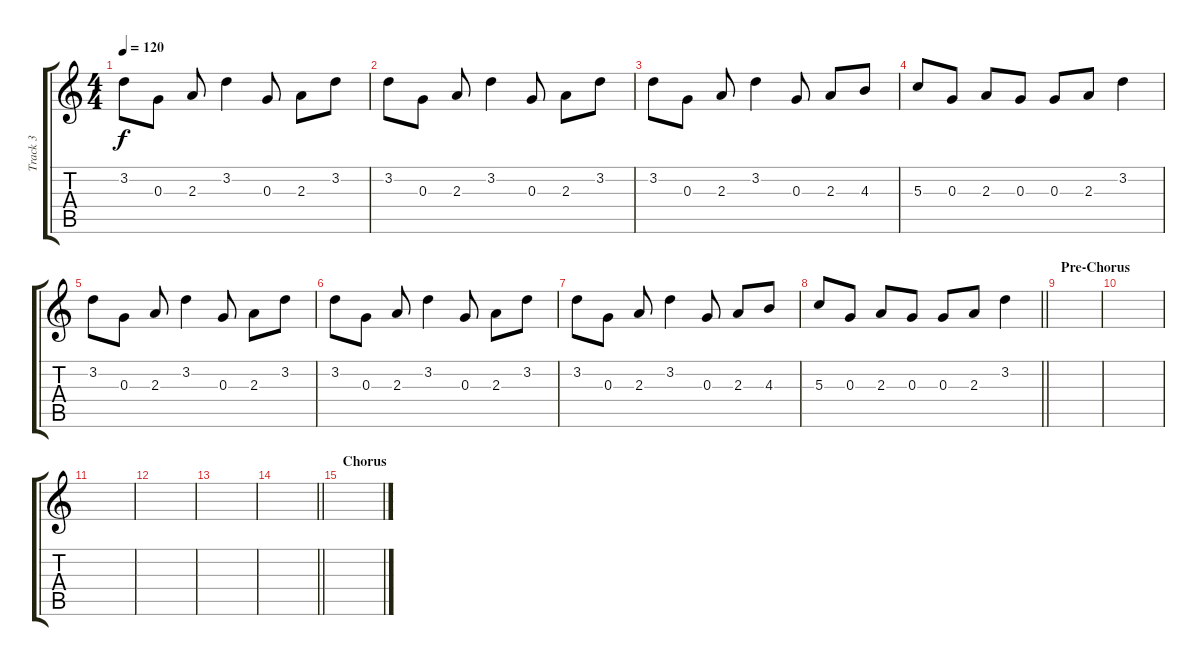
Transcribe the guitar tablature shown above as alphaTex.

\track ("Track 3" "Track 3") {instrument overdrivenguitar}
\staff {score tabs}
\tuning (E4 B3 G3 D3 A2 E2) {hide}
\ts (4 4)
\tempo 120
\clef g2
\ks c
3.2.8{dy f} 0.3.8 2.3.8 3.2.4 0.3.8 2.3.8 3.2.8 |
3.2.8 0.3.8 2.3.8 3.2.4 0.3.8 2.3.8 3.2.8 |
3.2.8 0.3.8 2.3.8 3.2.4 0.3.8 2.3.8 4.3.8 |
5.3.8 0.3.8 2.3.8 0.3.8 0.3.8 2.3.8 3.2.4 |
3.2.8 0.3.8 2.3.8 3.2.4 0.3.8 2.3.8 3.2.8 |
3.2.8 0.3.8 2.3.8 3.2.4 0.3.8 2.3.8 3.2.8 |
3.2.8 0.3.8 2.3.8 3.2.4 0.3.8 2.3.8 4.3.8 |
\barLineRight lightlight
5.3.8 0.3.8 2.3.8 0.3.8 0.3.8 2.3.8 3.2.4 |
\section ("" "Pre-Chorus")
|
|
|
|
|
\barLineRight lightlight
|
\section ("" "Chorus")
